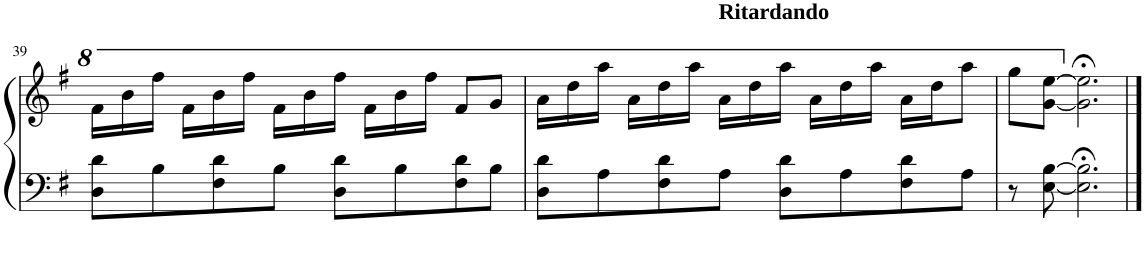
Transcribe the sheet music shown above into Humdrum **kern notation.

**kern	**kern
*part1	*part1
*staff2	*staff1
*I"Piano	*
*I'Pno	*
!!LO:PB:g=z
*clefF4	*clefG2
*k[f#]	*k[f#]
*M4/4	*M4/4
=39	=39
8D\ 8d\L	16ff#\LL
.	16bb\
8B\	16fff#\JJ
.	16ff#\LL
8F#\ 8d\	16bb\
.	16fff#\JJ
8B\J	16ff#\LL
.	16bb\
8D\ 8d\L	16fff#\JJ
.	16ff#\LL
8B\	16bb\
.	16fff#\JJ
8F#\ 8d\	8ff#/L
8B\J	8gg/J
=40	=40
8D\ 8d\L	16aa\LL
.	16ddd\
8A\	16aaa\JJ
.	16aa\LL
8F#\ 8d\	16ddd\
.	16aaa\JJ
!	!LO:TX:a:B:t=Ritardando
8A\J	16aa\LL
.	16ddd\
8D\ 8d\L	16aaa\JJ
.	16aa\LL
8A\	16ddd\
.	16aaa\JJ
8F#\ 8d\	16aa\LL
.	16ddd\J
8A\J	8aaa\J
=41	=41
8r	8ggg\L
[8E\ [8B\	[8gg\ [8eee\J
2.E\];< 2.B\];<	2.g\];< 2.ee\];<
==	==
*-	*-
